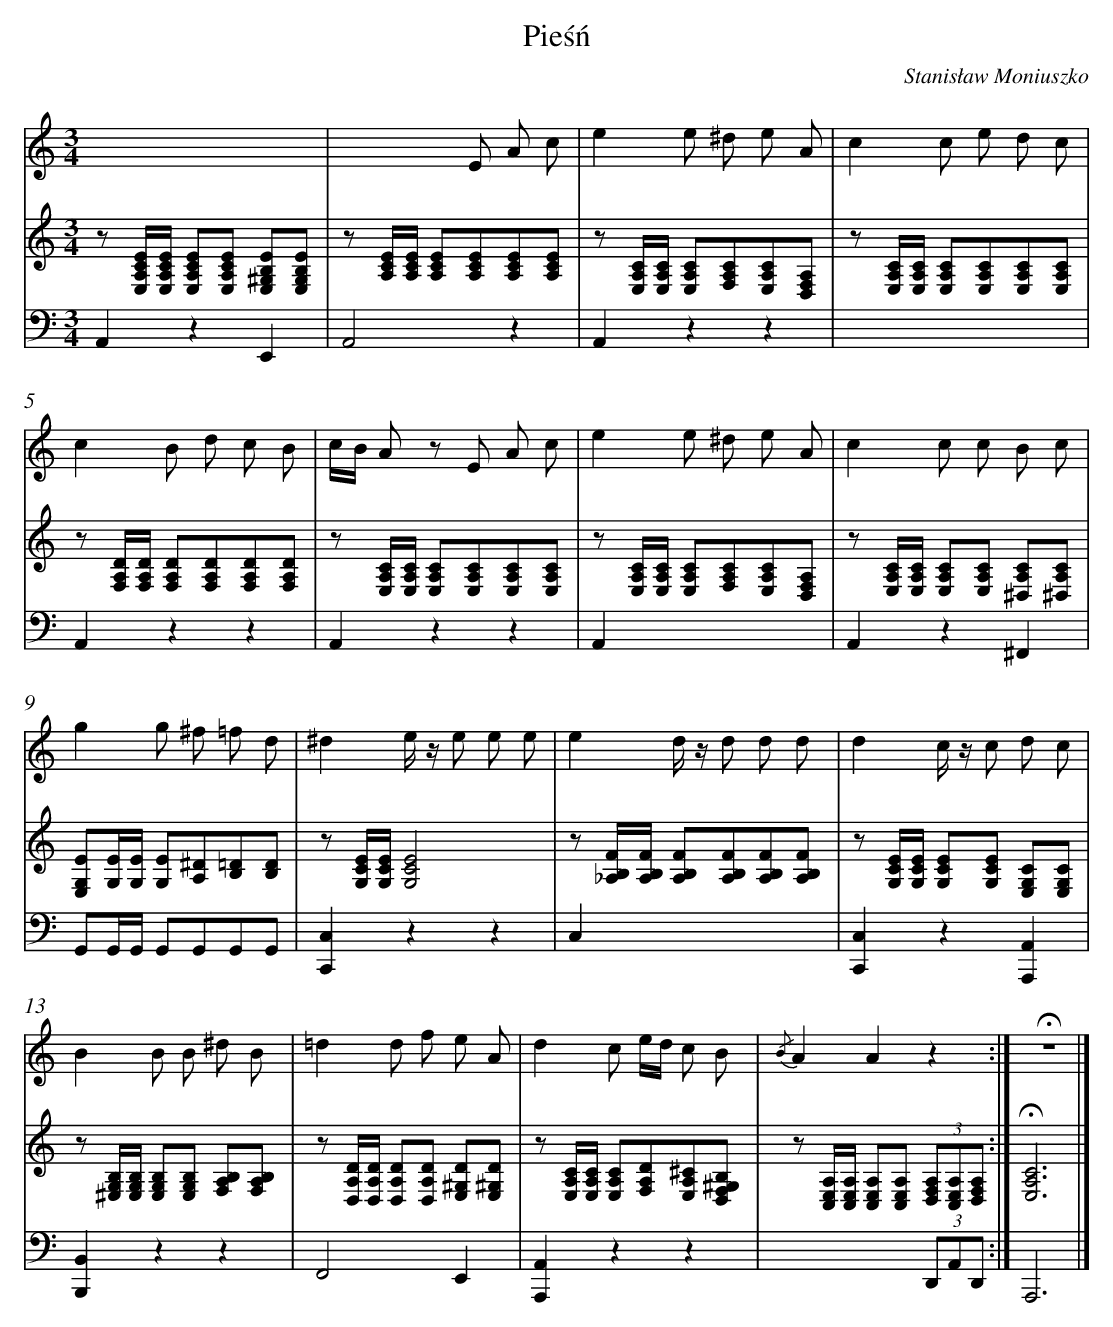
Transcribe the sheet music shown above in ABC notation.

X:1
T: Pieśń
C: Stanisław Moniuszko
L: 1/8
M: 3/4
V: 1 clef=treble
V: 2 clef=treble
V: 3 clef=bass
K: C
[V:1] x6 |
[V:2] z [E,/A,/C/E/][E,/A,/C/E/] [E,A,CE][E,A,CE] [E,^G,B,E][E,G,B,E] |
[V:3] A,,2z2E,,2 |
[V:1] x2x E A c |
[V:2] z [A,/C/E/][A,/C/E/] [A,CE][A,CE][A,CE][A,CE] |
[V:3] A,,4z2 |
[V:1] e2e ^d e A |
[V:2] z [E,/A,/C/][E,/A,/C/] [E,A,C][F,A,C][E,A,C][D,F,A,] |
[V:3] A,,2z2z2 |
[V:1] c2c e d c |
[V:2] z [E,/A,/C/][E,/A,/C/] [E,A,C][E,A,C][E,A,C][E,A,C] |
[V:3] x6 |
[V:1] c2B d c B |
[V:2] z [F,/A,/D/][F,/A,/D/] [F,A,D][F,A,D][F,A,D][F,A,D] |
[V:3] A,,2z2z2 |
[V:1] c/B/ A z E A c |
[V:2] z [E,/A,/C/][E,/A,/C/] [E,A,C][E,A,C][E,A,C][E,A,C] |
[V:3] A,,2z2z2 |
[V:1] e2e ^d e A |
[V:2] z [E,/A,/C/][E,/A,/C/] [E,A,C][F,A,C][E,A,C][D,F,A,] |
[V:3] A,,2x2x2 |
[V:1] c2c c B c |
[V:2] z [E,/A,/C/][E,/A,/C/] [E,A,C][E,A,C] [^D,A,C][^D,A,C] |
[V:3] A,,2z2^F,,2 |
[V:1] g2g ^f =f d |
[V:2] [E,G,E][G,/E/][G,/E/] [G,E][A,^D][B,=D][B,D] |
[V:3] G,,G,,/G,,/ G,,G,,G,,G,, |
[V:1] ^d2e/ z/ e e e |
[V:2] z [G,/C/E/][G,/C/E/][G,4C4E4] |
[V:3] [C,,2C,2]z2z2 |
[V:1] e2d/ z/ d d d |
[V:2] z [_A,/B,/F/][A,/B,/F/] [A,B,F][A,B,F][A,B,F][A,B,F] |
[V:3] C,2x2x2 |
[V:1] d2c/ z/ c d c |
[V:2] z [G,/C/E/][G,/C/E/] [G,CE][G,CE] [E,G,C][E,G,C] |
[V:3] [C,,2C,2]z2[A,,,2A,,2] |
[V:1] B2B B ^d B |
[V:2] z [^E,/G,/B,/][E,/G,/B,/] [E,G,B,][E,G,B,] [F,A,B,][F,A,B,] |
[V:3] [B,,,2B,,2]z2z2 |
[V:1] =d2d f e A |
[V:2] z [D,/A,/D/][D,/A,/D/] [D,A,D][D,A,D] [E,^G,D][E,^G,D] |
[V:3] F,,4E,,2 |
[V:1] d2c e/d/ c B |
[V:2] z [E,/A,/C/][E,/A,/C/] [E,A,C][F,A,D][E,A,^C][D,F,^G,B,] |
[V:3] [A,,,2A,,2]z2z2 |
[V:1] {/B}A2A2z2 :|]
[V:2] z [C,/E,/A,/][C,/E,/A,/] [C,E,A,][C,E,A,] (3[D,F,A,][C,E,A,][D,F,A,] :|]
[V:3] x2x2(3D,,A,,D,, :|]
[V:1] !fermata!z6 |]
[V:2] !fermata![E,6A,6C6] |]
[V:3] A,,,6 |]
